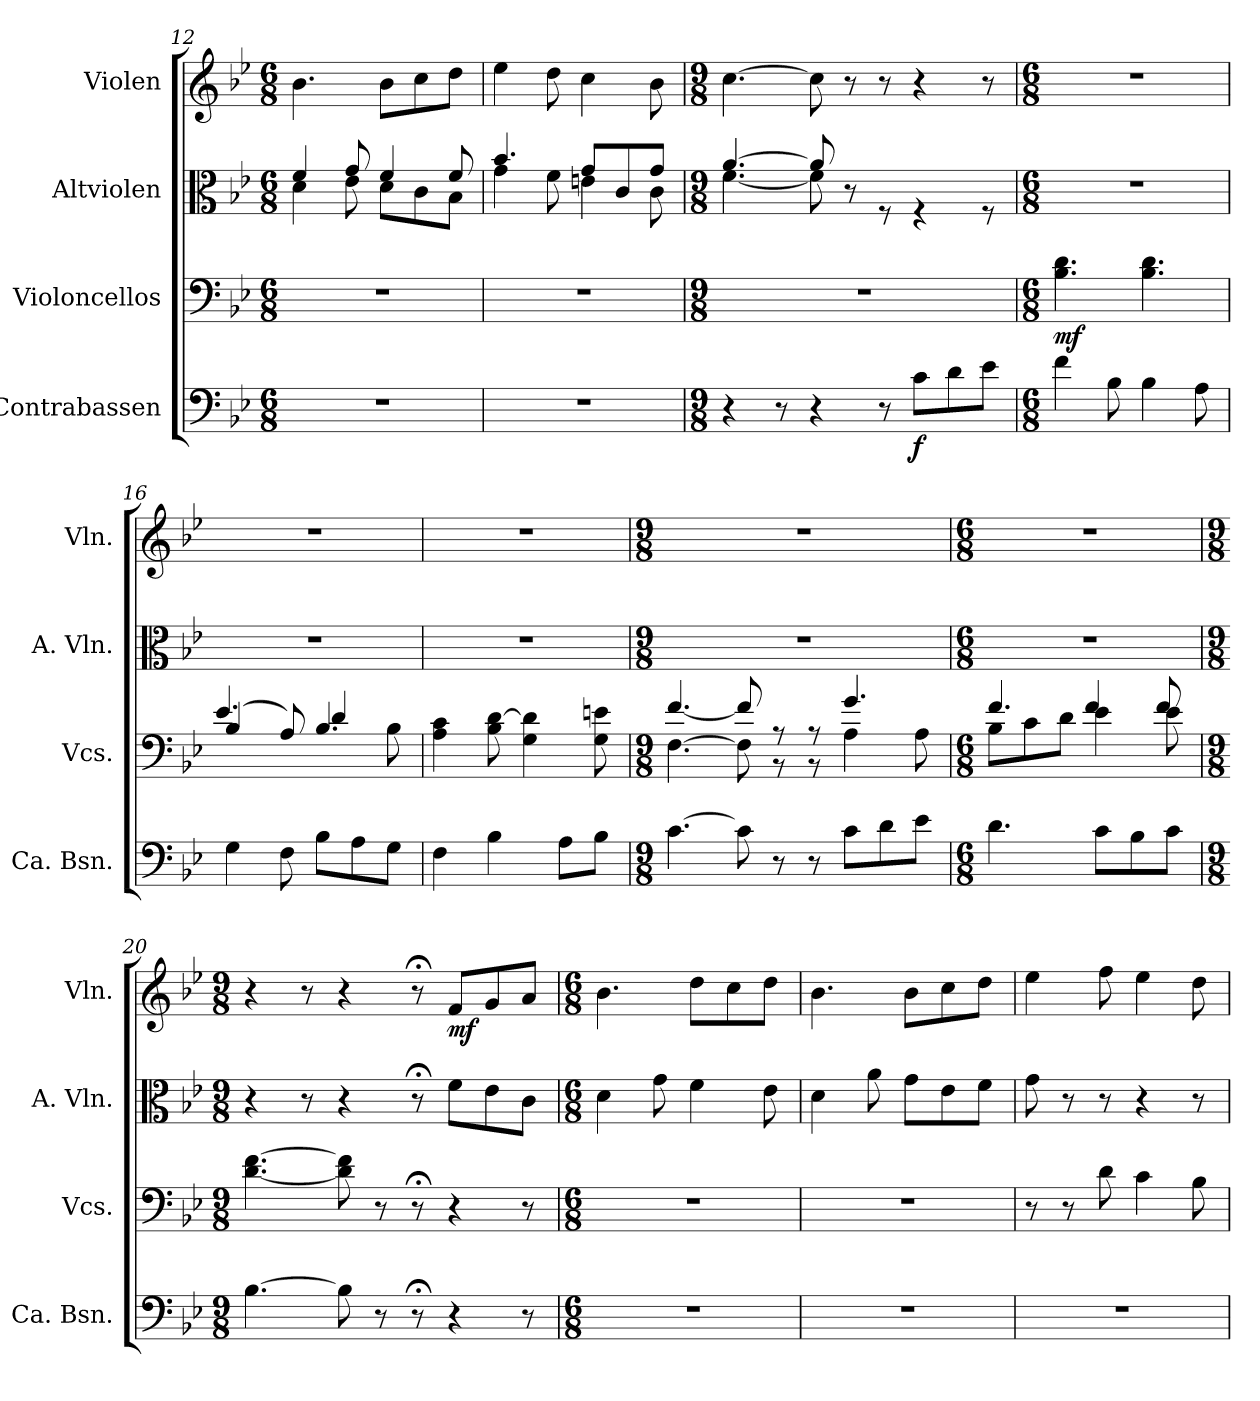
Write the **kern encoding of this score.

**kern	**dynam	**kern	**dynam	**kern	**kern	**dynam
*part4	*part4	*part3	*part3	*part2	*part1	*part1
*staff4	*staff4	*staff3	*staff3	*staff2	*staff1	*staff1
*I"Contrabassen	*	*I"Violoncellos	*	*I"Altviolen	*I"Violen	*
*I'Ca. Bsn.	*	*I'Vcs.	*	*I'A. Vln.	*I'Vln.	*
*clefF4	*	*clefF4	*	*clefC3	*clefG2	*
*k[b-e-]	*	*k[b-e-]	*	*k[b-e-]	*k[b-e-]	*
*M6/8	*	*M6/8	*	*M6/8	*M6/8	*
=12	=12	=12	=12	=12	=12	=12
*	*	*	*	*^	*	*
2.r	.	2.r	.	4f/	4d\	4.b-\	.
.	.	.	.	8g/	8e-\	.	.
.	.	.	.	4f/	8d\L	8b-\L	.
.	.	.	.	.	8c\	8cc\	.
.	.	.	.	8f/	8B-\J	8dd\J	.
=13	=13	=13	=13	=13	=13	=13	=13
2.r	.	2.r	.	4.b-/	4g\	4ee-\	.
.	.	.	.	.	8f\	8dd\	.
.	.	.	.	8g/L	4en\	4cc\	.
.	.	.	.	8c/	.	.	.
.	.	.	.	8g/J	8c\	8b-\	.
=14	=14	=14	=14	=14	=14	=14	=14
*M9/8	*	*M9/8	*	*M9/8	*	*M9/8	*
4r	.	8%9r	.	[4.a/	[4.f\	[4.cc\	.
8r	.	.	.	.	.	.	.
4r	.	.	.	8a/]	8f\]	8cc\]	.
.	.	.	.	8r	8ryy	8r	.
8r	.	.	.	8rF	2ryy	8r	.
!	!LO:DY:b	!	!	!	!	!	!
8c\L	f	.	.	4rF	.	4r	.
8d\	.	.	.	.	.	.	.
8e-\J	.	.	.	8rF	.	8r	.
*	*	*	*	*v	*v	*	*
!!LO:LB:g=z
=15	=15	=15	=15	=15	=15	=15
*M6/8	*	*M6/8	*	*M6/8	*M6/8	*
!	!	!	!LO:DY:b	!	!	!
4f\	.	4.B-\ 4.d\	mf	2.r	2.r	.
8B-\	.	.	.	.	.	.
4B-\	.	4.B-\ 4.d\	.	.	.	.
8A\	.	.	.	.	.	.
=16	=16	=16	=16	=16	=16	=16
*	*	*^	*	*	*	*
4G\	.	(4B-/	4.e-/	.	2.r	2.r	.
8F\	.	8A/)	.	.	.	.	.
8B-\L	.	4.B-/	4d/	.	.	.	.
8A\	.	.	.	.	.	.	.
8G\J	.	.	8B-\	.	.	.	.
*	*	*v	*v	*	*	*	*
=17	=17	=17	=17	=17	=17	=17
4F\	.	4A\ 4c\	.	2.r	2.r	.
4B-\	.	8B-\ [8d\	.	.	.	.
.	.	4G\ 4d\]	.	.	.	.
8A\L	.	.	.	.	.	.
8B-\J	.	8G\ 8en\	.	.	.	.
=18	=18	=18	=18	=18	=18	=18
*M9/8	*	*M9/8	*	*M9/8	*M9/8	*
*	*	*^	*	*	*	*
[4.c\	.	[4.F\	[4.f/	.	8%9r	8%9r	.
8c\]	.	8F\]	8f/]	.	.	.	.
8r	.	8r	8r	.	.	.	.
8r	.	8r	8r	.	.	.	.
8c\L	.	4A\	4.g/	.	.	.	.
8d\	.	.	.	.	.	.	.
8e-\J	.	8A\	.	.	.	.	.
=19	=19	=19	=19	=19	=19	=19	=19
*M6/8	*	*M6/8	*	*	*M6/8	*M6/8	*
4.d\	.	8B-\L	4.f/	.	2.r	2.r	.
.	.	8c\	.	.	.	.	.
.	.	8d\J	.	.	.	.	.
8c\L	.	4e-\	4f/	.	.	.	.
8B-\	.	.	.	.	.	.	.
8c\J	.	8e-\	8f/	.	.	.	.
*	*	*v	*v	*	*	*	*
!!LO:LB:g=z
=20	=20	=20	=20	=20	=20	=20
*M9/8	*	*M9/8	*	*M9/8	*M9/8	*
[4.B-\	.	[4.d\ [4.f\	.	4r	4r	.
.	.	.	.	8r	8r	.
8B-\]	.	8d\] 8f\]	.	4r	4r	.
8r	.	8r	.	.	.	.
*	*	*	*	*	*MM15	*
8r;<	.	8r;<	.	8r;<	8r;<	.
*	*	*	*	*	*MM120	*
!	!	!	!	!	!	!LO:DY:b
4r	.	4r	.	8f\L	8f/L	mf
.	.	.	.	8e-\	8g/	.
8r	.	8r	.	8c\J	8a/J	.
=21	=21	=21	=21	=21	=21	=21
*M6/8	*	*M6/8	*	*M6/8	*M6/8	*
2.r	.	2.r	.	4d\	4.b-\	.
.	.	.	.	8g\	.	.
.	.	.	.	4f\	8dd\L	.
.	.	.	.	.	8cc\	.
.	.	.	.	8e-\	8dd\J	.
=22	=22	=22	=22	=22	=22	=22
2.r	.	2.r	.	4d\	4.b-\	.
.	.	.	.	8a\	.	.
.	.	.	.	8g\L	8b-\L	.
.	.	.	.	8e-\	8cc\	.
.	.	.	.	8f\J	8dd\J	.
=23	=23	=23	=23	=23	=23	=23
2.r	.	8r	.	8g\	4ee-\	.
.	.	8r	.	8r	.	.
.	.	8d\	.	8r	8ff\	.
.	.	4c\	.	4r	4ee-\	.
.	.	8B-\	.	8r	8dd\	.
=	=	=	=	=	=	=
*-	*-	*-	*-	*-	*-	*-
